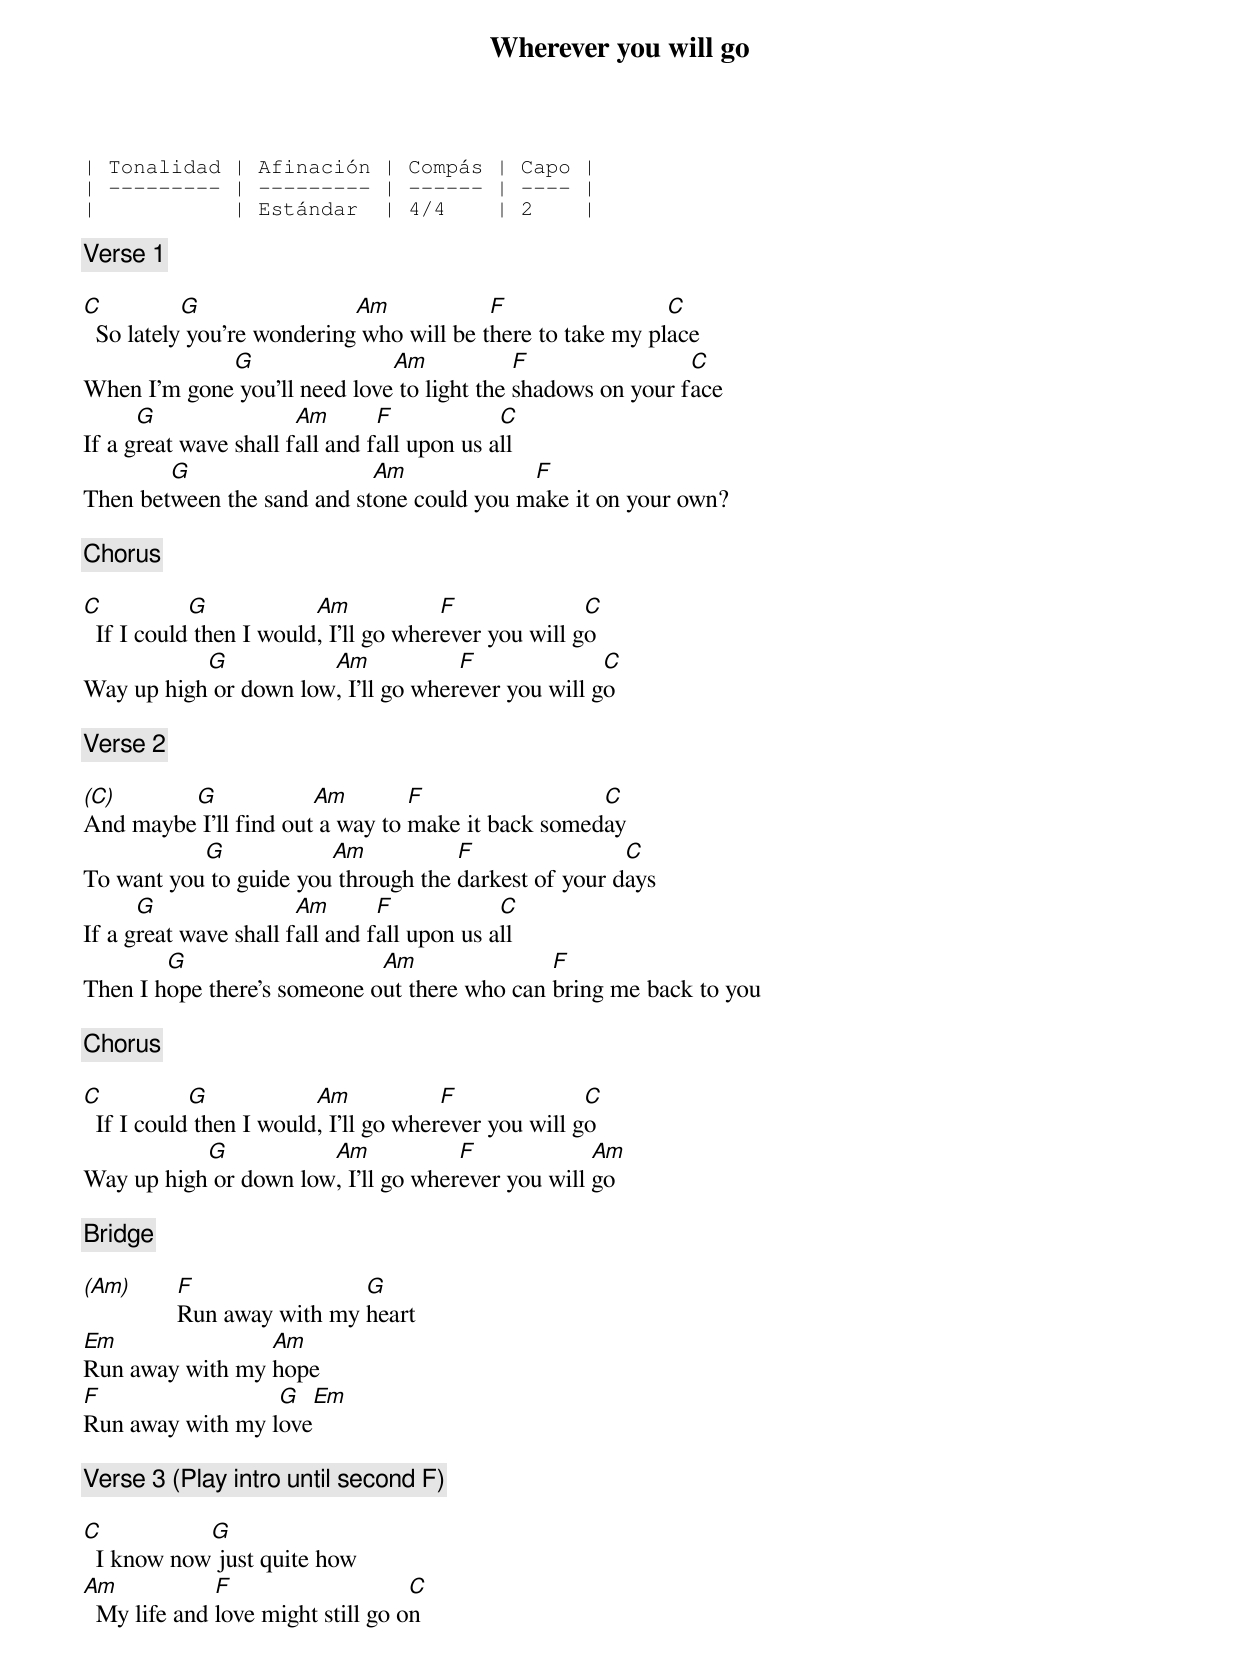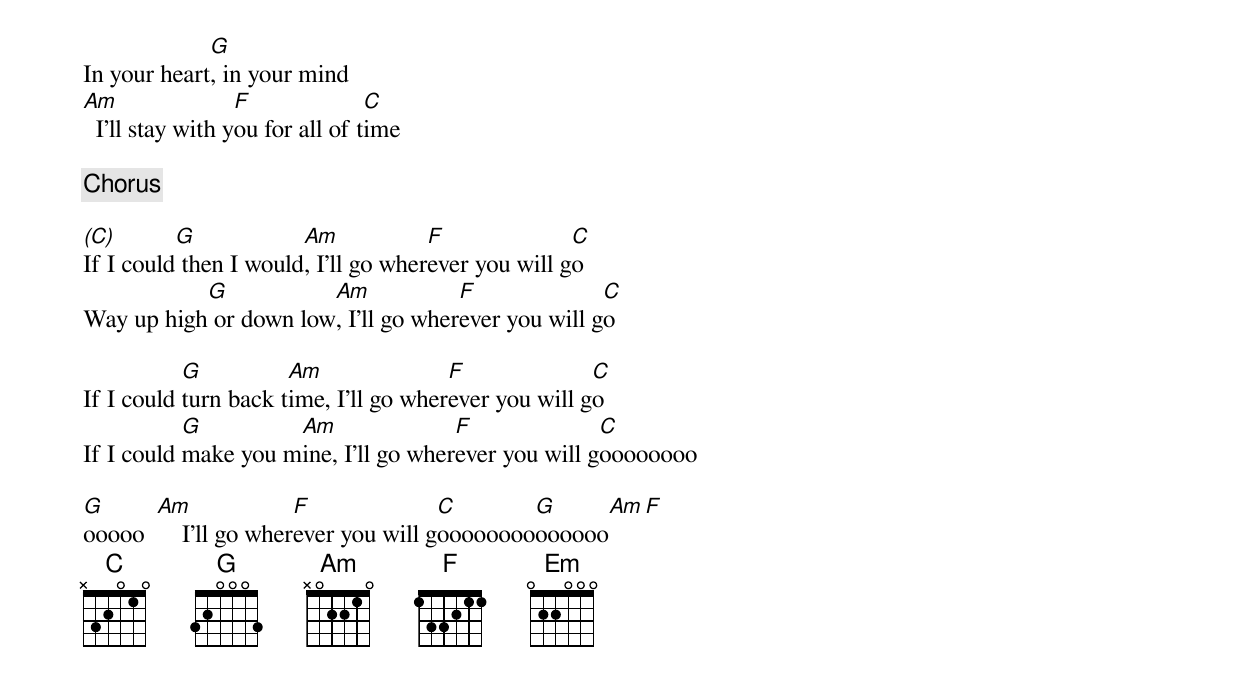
Wherever you will go

| Tonalidad | Afinación | Compás | Capo |
| --------- | --------- | ------ | ---- |
|           | Estándar  | 4/4    | 2    |

[Verse 1]

C          G                Am            F                 C
  So lately you're wondering who will be there to take my place
             G                Am            F                C
When I'm gone you'll need love to light the shadows on your face
      G                Am       F            C
If a great wave shall fall and fall upon us all
        G                   Am             F
Then between the sand and stone could you make it on your own?

[Chorus]

C           G            Am            F              C
  If I could then I would, I'll go wherever you will go
           G           Am            F              C
Way up high or down low, I'll go wherever you will go

[Verse 2]

(C)      G             Am        F                 C
And maybe I'll find out a way to make it back someday
           G            Am           F                C
To want you to guide you through the darkest of your days
      G                Am       F            C
If a great wave shall fall and fall upon us all
        G                    Am               F
Then I hope there's someone out there who can bring me back to you

[Chorus]

C           G            Am            F              C
  If I could then I would, I'll go wherever you will go
           G           Am            F             Am
Way up high or down low, I'll go wherever you will go

[Bridge]

(Am)   F                G
       Run away with my heart
Em               Am
Run away with my hope
F                 G        Em
Run away with my love

[Verse 3] (Play intro until second F)

C           G
  I know now just quite how
Am            F                    C
  My life and love might still go on
             G
In your heart, in your mind
Am                F              C
  I'll stay with you for all of time

[Chorus]

(C)       G            Am            F              C
If I could then I would, I'll go wherever you will go
           G           Am            F              C
Way up high or down low, I'll go wherever you will go

           G          Am               F              C
If I could turn back time, I'll go wherever you will go
           G         Am               F              C
If I could make you mine, I'll go wherever you will goooooooo

G      Am              F              C       G      Am    F
ooooo      I'll go wherever you will goooooooooooooo
